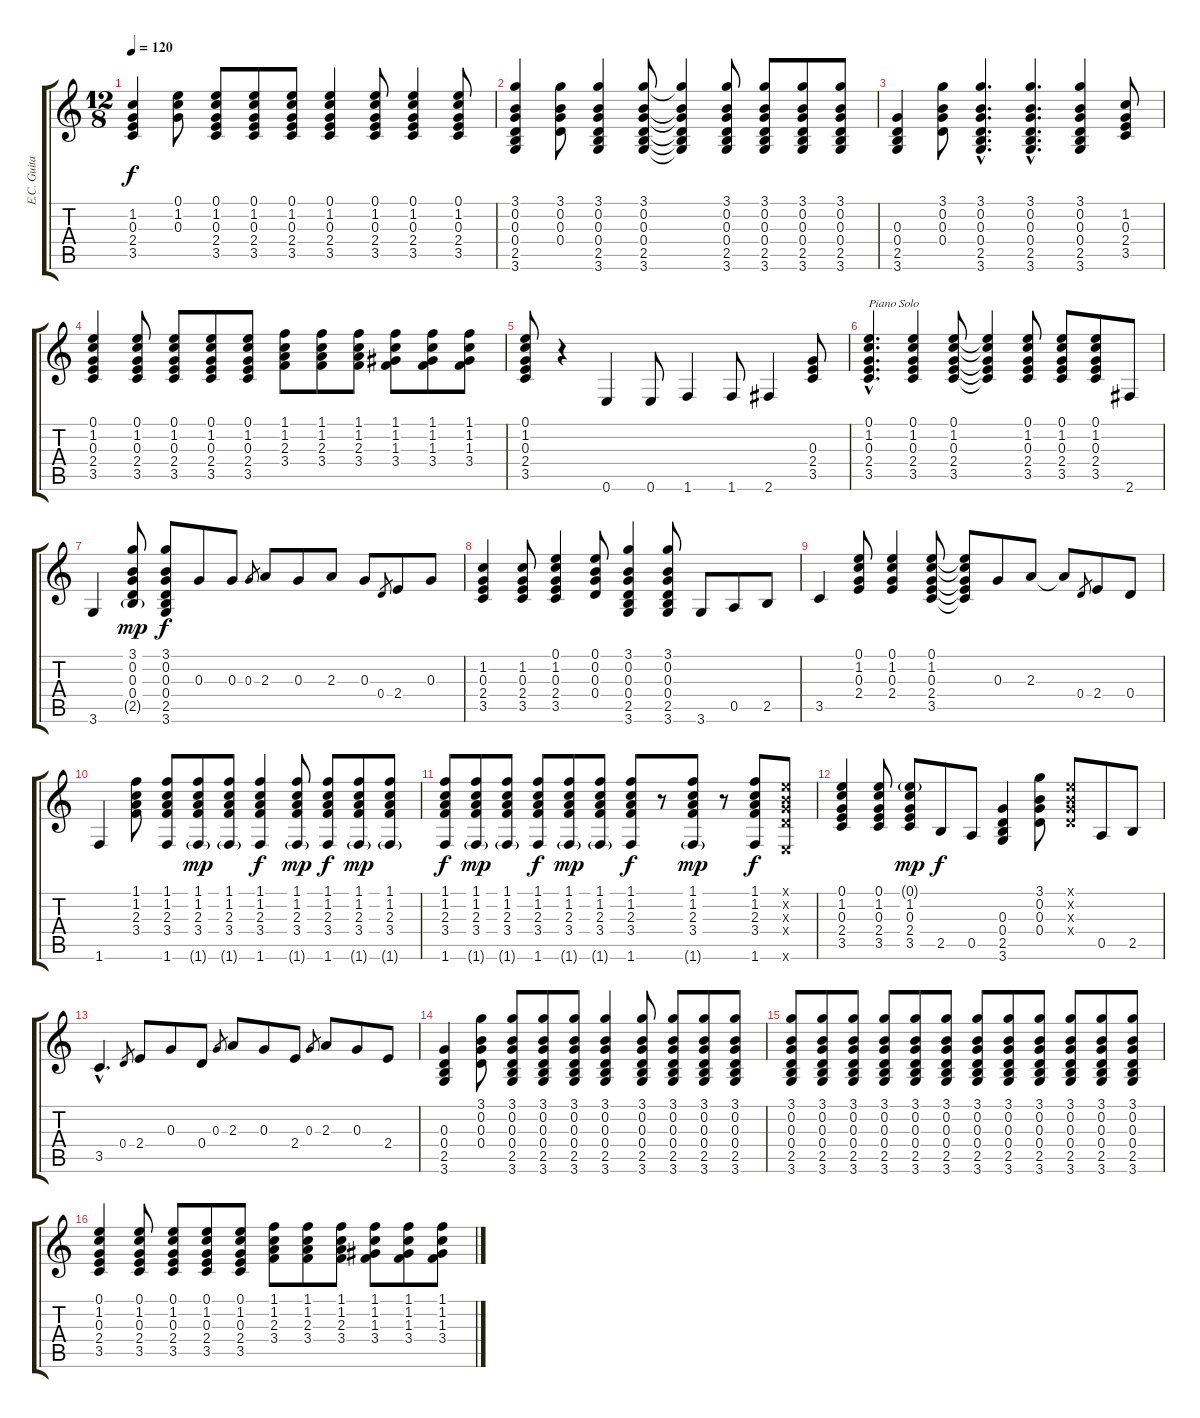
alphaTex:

\track ("E.C. Guitar" "E.C. Guita") {instrument acousticguitarnylon}
\staff {score tabs}
\tuning (E4 B3 G3 D3 A2 E2) {hide}
\ts (12 8)
\tempo 120
\clef g2
\ks c
(1.2 0.3 2.4 3.5).4{dy f} (0.1 1.2 0.3).8 (0.1 1.2 0.3 2.4 3.5).8 (0.1 1.2 0.3 2.4 3.5).8 (0.1 1.2 0.3 2.4 3.5).8 (0.1 1.2 0.3 2.4 3.5).4 (0.1 1.2 0.3 2.4 3.5).8 (0.1 1.2 0.3 2.4 3.5).4 (0.1 1.2 0.3 2.4 3.5).8 |
(3.1 0.2 0.3 0.4 2.5 3.6).4 (3.1 0.2 0.3 0.4).8 (3.1 0.2 0.3 0.4 2.5 3.6).4 (3.1 0.2 0.3 0.4 2.5 3.6).8 (3.1{t} 0.2{t} 0.3{t} 0.4{t} 2.5{t} 3.6{t}).4 (3.1 0.2 0.3 0.4 2.5 3.6).8 (3.1 0.2 0.3 0.4 2.5 3.6).8 (3.1 0.2 0.3 0.4 2.5 3.6).8 (3.1 0.2 0.3 0.4 2.5 3.6).8 |
(0.3 0.4 2.5 3.6).4 (3.1 0.2 0.3 0.4).8 (3.1{hac} 0.2{hac} 0.3{hac} 0.4{hac} 2.5{hac} 3.6{hac}).4{d} (3.1{hac} 0.2{hac} 0.3{hac} 0.4{hac} 2.5{hac} 3.6{hac}).4{d} (3.1 0.2 0.3 0.4 2.5 3.6).4 (1.2 0.3 2.4 3.5).8 |
(0.1 1.2 0.3 2.4 3.5).4 (0.1 1.2 0.3 2.4 3.5).8 (0.1 1.2 0.3 2.4 3.5).8 (0.1 1.2 0.3 2.4 3.5).8 (0.1 1.2 0.3 2.4 3.5).8 (1.1 1.2 2.3 3.4).8 (1.1 1.2 2.3 3.4).8 (1.1 1.2 2.3 3.4).8 (1.1 1.2 1.3 3.4).8 (1.1 1.2 1.3 3.4).8 (1.1 1.2 1.3 3.4).8 |
(0.1 1.2 0.3 2.4 3.5).8 r.4 0.6.4 0.6.8 1.6.4 1.6.8 2.6.4 (0.3 2.4 3.5).8 |
(0.1{hac} 1.2{hac} 0.3{hac} 2.4{hac} 3.5{hac}).4{d txt "Piano Solo"} (0.1 1.2 0.3 2.4 3.5).4 (0.1 1.2 0.3 2.4 3.5).8 (0.1{t} 1.2{t} 0.3{t} 2.4{t} 3.5{t}).4 (0.1 1.2 0.3 2.4 3.5).8 (0.1 1.2 0.3 2.4 3.5).8 (0.1 1.2 0.3 2.4 3.5).8 2.6.8 |
3.6.4 (3.1 0.2 0.3 0.4 2.5{g}).8{dy mp} (3.1 0.2 0.3 0.4 2.5 3.6).8{dy f} 0.3.8 0.3.8 0.3.8{gr} 2.3.8 0.3.8 2.3.8 0.3.8 0.4.8{gr} 2.4.8 0.3.8 |
(1.2 0.3 2.4 3.5).4 (1.2 0.3 2.4 3.5).8 (0.1 1.2 0.3 2.4 3.5).4 (0.1 0.2 0.3 0.4).8 (3.1 0.2 0.3 0.4 2.5 3.6).4 (3.1 0.2 0.3 0.4 2.5 3.6).8 3.6.8 0.5.8 2.5.8 |
3.5.4 (0.1 1.2 0.3 2.4).8 (0.1 1.2 0.3 2.4).4 (0.1 1.2 0.3 2.4 3.5).8 (0.1{t} 1.2{t} 0.3{t} 2.4{t} 3.5{t}).8 0.3.8 2.3.8 2.3{t}.8 0.4.8{gr} 2.4.8 0.4.8 |
1.6.4 (1.1 1.2 2.3 3.4).8 (1.1 1.2 2.3 3.4 1.6).8 (1.1 1.2 2.3 3.4 1.6{g}).8{dy mp} (1.1 1.2 2.3 3.4 1.6{g}).8 (1.1 1.2 2.3 3.4 1.6).4{dy f} (1.1 1.2 2.3 3.4 1.6{g}).8{dy mp} (1.1 1.2 2.3 3.4 1.6).8{dy f} (1.1 1.2 2.3 3.4 1.6{g}).8{dy mp} (1.1 1.2 2.3 3.4 1.6{g}).8 |
(1.1 1.2 2.3 3.4 1.6).8{dy f} (1.1 1.2 2.3 3.4 1.6{g}).8{dy mp} (1.1 1.2 2.3 3.4 1.6{g}).8 (1.1 1.2 2.3 3.4 1.6).8{dy f} (1.1 1.2 2.3 3.4 1.6{g}).8{dy mp} (1.1 1.2 2.3 3.4 1.6{g}).8 (1.1 1.2 2.3 3.4 1.6).8{dy f} r.8 (1.1 1.2 2.3 3.4 1.6{g}).8{dy mp} r.8 (1.1 1.2 2.3 3.4 1.6).8{dy f} (0.1{x} 0.2{x} 0.3{x} 0.4{x} 0.6{x}).8 |
(0.1 1.2 0.3 2.4 3.5).4 (0.1 1.2 0.3 2.4 3.5).8 (0.1{g} 1.2 0.3 2.4 3.5).8{dy mp} 2.5.8{dy f} 0.5.8 (0.3 0.4 2.5 3.6).4 (3.1 0.2 0.3 0.4).8 (0.1{x} 0.2{x} 0.3{x} 0.4{x}).8 0.5.8 2.5.8 |
3.5{hac}.4{d} 0.4.8{gr} 2.4.8 0.3.8 0.4.8 0.3.8{gr} 2.3.8 0.3.8 2.4.8 0.3.8{gr} 2.3.8 0.3.8 2.4.8 |
(0.3 0.4 2.5 3.6).4 (3.1 0.2 0.3 0.4).8 (3.1 0.2 0.3 0.4 2.5 3.6).8 (3.1 0.2 0.3 0.4 2.5 3.6).8 (3.1 0.2 0.3 0.4 2.5 3.6).8 (3.1 0.2 0.3 0.4 2.5 3.6).4 (3.1 0.2 0.3 0.4 2.5 3.6).8 (3.1 0.2 0.3 0.4 2.5 3.6).8 (3.1 0.2 0.3 0.4 2.5 3.6).8 (3.1 0.2 0.3 0.4 2.5 3.6).8 |
(3.1 0.2 0.3 0.4 2.5 3.6).8 (3.1 0.2 0.3 0.4 2.5 3.6).8 (3.1 0.2 0.3 0.4 2.5 3.6).8 (3.1 0.2 0.3 0.4 2.5 3.6).8 (3.1 0.2 0.3 0.4 2.5 3.6).8 (3.1 0.2 0.3 0.4 2.5 3.6).8 (3.1 0.2 0.3 0.4 2.5 3.6).8 (3.1 0.2 0.3 0.4 2.5 3.6).8 (3.1 0.2 0.3 0.4 2.5 3.6).8 (3.1 0.2 0.3 0.4 2.5 3.6).8 (3.1 0.2 0.3 0.4 2.5 3.6).8 (3.1 0.2 0.3 0.4 2.5 3.6).8 |
(0.1 1.2 0.3 2.4 3.5).4 (0.1 1.2 0.3 2.4 3.5).8 (0.1 1.2 0.3 2.4 3.5).8 (0.1 1.2 0.3 2.4 3.5).8 (0.1 1.2 0.3 2.4 3.5).8 (1.1 1.2 2.3 3.4).8 (1.1 1.2 2.3 3.4).8 (1.1 1.2 2.3 3.4).8 (1.1 1.2 1.3 3.4).8 (1.1 1.2 1.3 3.4).8 (1.1 1.2 1.3 3.4).8
